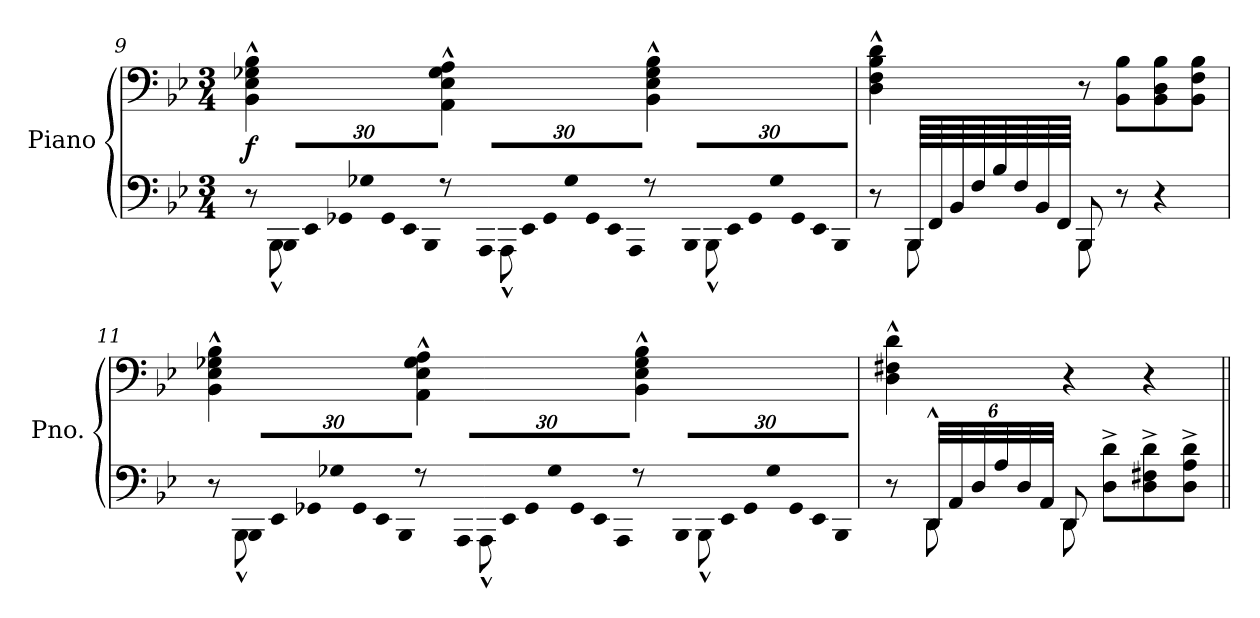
**kern	**kern	**dynam
*part1	*part1	*part1
*staff2	*staff1	*staff1/2
*I"Piano	*	*
*I'Pno.	*	*
*clefF4	*clefF4	*
*k[b-e-]	*k[b-e-]	*
*M3/4	*M3/4	*
=9	=9	=9
*^	*	*
!	!	!	!LO:DY:b
8r	8ryy	4BB-\^^ 4E-\^^ 4G-X\^^ 4B-\^^	f
*Xbrackettup	*	*	*
!LO:N:vis=32	!	!	!
960%17BBB-/LLL	8BBB-^^\	.	.
!LO:N:vis=32	!	!	!
960%17EE-/	.	.	.
!LO:N:vis=32	!	!	!
960%17GG-X/	.	.	.
!LO:N:vis=32	!	!	!
960%17G-X/	.	.	.
!LO:N:vis=32	!	!	!
960%17GG-/	.	.	.
!LO:N:vis=32	!	!	!
960%17EE-/	.	.	.
!LO:N:vis=32	!	!	!
960%17BBB-/JJJ	.	.	.
8r	.	.	.
.	8ryy	4AA\^^ 4E-\^^ 4G-\^^ 4A\^^	.
!LO:N:vis=32	!	!	!
960%17AAA/LLL	.	.	.
.	8AAA^^\	.	.
!LO:N:vis=32	!	!	!
960%17EE-/	.	.	.
!LO:N:vis=32	!	!	!
960%17GG-/	.	.	.
!LO:N:vis=32	!	!	!
960%17G-/	.	.	.
!LO:N:vis=32	!	!	!
960%17GG-/	.	.	.
!LO:N:vis=32	!	!	!
960%17EE-/	.	.	.
!LO:N:vis=32	!	!	!
960%17AAA/JJJ	.	.	.
8r	.	.	.
.	8ryy	4BB-\^^ 4E-\^^ 4G-\^^ 4B-\^^	.
!LO:N:vis=32	!	!	!
960%17BBB-/LLL	.	.	.
.	8BBB-^^\	.	.
!LO:N:vis=32	!	!	!
960%17EE-/	.	.	.
!LO:N:vis=32	!	!	!
960%17GG-/	.	.	.
!LO:N:vis=32	!	!	!
960%17G-/	.	.	.
!LO:N:vis=32	!	!	!
960%17GG-/	.	.	.
!LO:N:vis=32	!	!	!
960%17EE-/	.	.	.
!LO:N:vis=32	!	!	!
960%17BBB-/JJJ	.	.	.
320ryy	.	.	.
!!LO:LB:g=z
=10	=10	=10	=10
8r	8ryy	4D\^^ 4F\^^ 4B-\^^ 4d\^^	.
64BBB-/LLLL	8BBB-\	.	.
64FF/	.	.	.
64BB-/	.	.	.
64F/	.	.	.
64B-/	.	.	.
64F/	.	.	.
64BB-/	.	.	.
64FF/JJJJ	.	.	.
8BBB-/	8BBB-\	8r	.
8r	8ryy	8BB-\ 8B-\L	.
4r	4ryy	8BB-\ 8D\ 8B-\	.
.	.	8BB-\ 8F\ 8B-\J	.
=11	=11	=11	=11
8r	8ryy	4BB-\^^ 4E-\^^ 4G-X\^^ 4B-\^^	.
!LO:N:vis=32	!	!	!
960%17BBB-/LLL	8BBB-^^\	.	.
!LO:N:vis=32	!	!	!
960%17EE-/	.	.	.
!LO:N:vis=32	!	!	!
960%17GG-X/	.	.	.
!LO:N:vis=32	!	!	!
960%17G-X/	.	.	.
!LO:N:vis=32	!	!	!
960%17GG-/	.	.	.
!LO:N:vis=32	!	!	!
960%17EE-/	.	.	.
!LO:N:vis=32	!	!	!
960%17BBB-/JJJ	.	.	.
8r	.	.	.
.	8ryy	4AA\^^ 4E-\^^ 4G-\^^ 4A\^^	.
!LO:N:vis=32	!	!	!
960%17AAA/LLL	.	.	.
.	8AAA^^\	.	.
!LO:N:vis=32	!	!	!
960%17EE-/	.	.	.
!LO:N:vis=32	!	!	!
960%17GG-/	.	.	.
!LO:N:vis=32	!	!	!
960%17G-/	.	.	.
!LO:N:vis=32	!	!	!
960%17GG-/	.	.	.
!LO:N:vis=32	!	!	!
960%17EE-/	.	.	.
!LO:N:vis=32	!	!	!
960%17AAA/JJJ	.	.	.
8r	.	.	.
.	8ryy	4BB-\^^ 4E-\^^ 4G-\^^ 4B-\^^	.
!LO:N:vis=32	!	!	!
960%17BBB-/LLL	.	.	.
.	8BBB-^^\	.	.
!LO:N:vis=32	!	!	!
960%17EE-/	.	.	.
!LO:N:vis=32	!	!	!
960%17GG-/	.	.	.
!LO:N:vis=32	!	!	!
960%17G-/	.	.	.
!LO:N:vis=32	!	!	!
960%17GG-/	.	.	.
!LO:N:vis=32	!	!	!
960%17EE-/	.	.	.
!LO:N:vis=32	!	!	!
960%17BBB-/JJJ	.	.	.
320ryy	.	.	.
=12	=12	=12	=12
8r	8ryy	4D\^^ 4F#X\^^ 4d\^^	.
48DD^^/LLL	8DD\	.	.
48AA/	.	.	.
48D/	.	.	.
48A/	.	.	.
48D/	.	.	.
48AA/JJJ	.	.	.
8DD/	8DD\	4r	.
8D\^ 8d\^L	8ryy	.	.
8D\^ 8F#X\^ 8d\^	4ryy	4r	.
8D\^ 8A\^ 8d\^J	.	.	.
*v	*v	*	*
=||	=||	=||
*-	*-	*-
